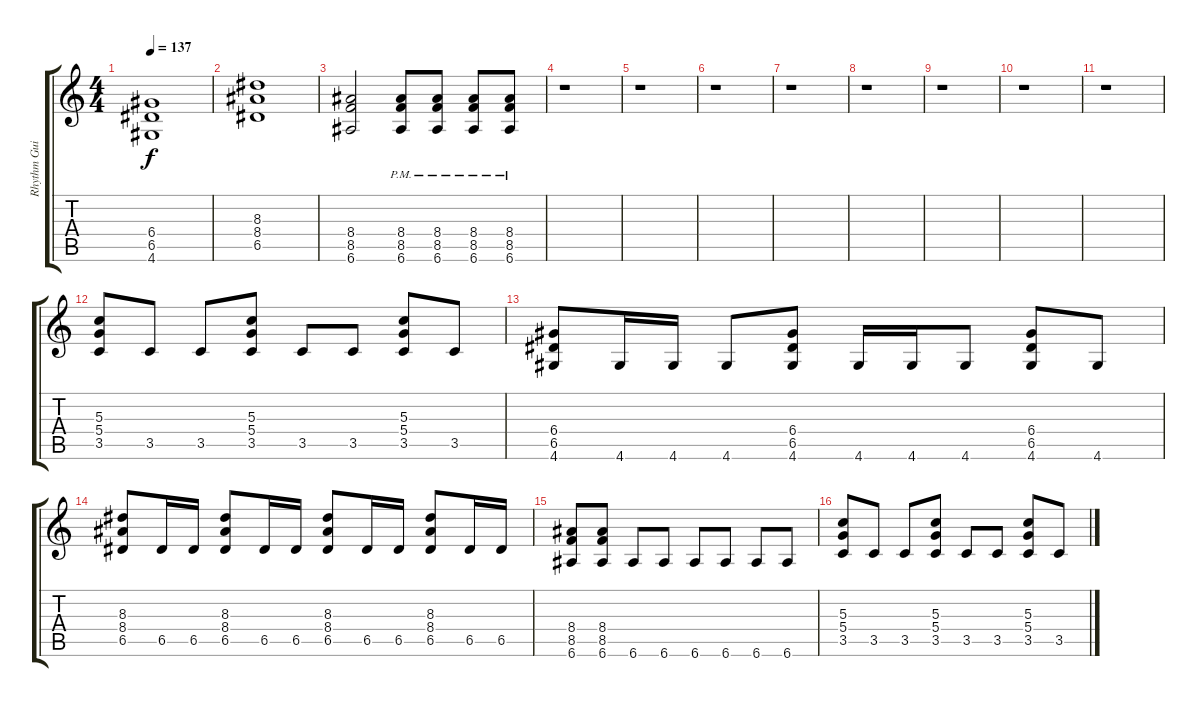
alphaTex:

\track ("Rhythm Guitar" "Rhythm Gui") {instrument distortionguitar}
\staff {score tabs}
\tuning (E4 B3 G3 D3 A2 E2) {hide}
\ts (4 4)
\tempo 137
\clef g2
\ks c
(6.4 6.5 4.6).1{dy f} |
(8.3 8.4 6.5).1 |
(8.4 8.5 6.6).2 (8.4{pm} 8.5{pm} 6.6{pm}).8 (8.4{pm} 8.5{pm} 6.6{pm}).8 (8.4{pm} 8.5{pm} 6.6{pm}).8 (8.4{pm} 8.5{pm} 6.6{pm}).8 |
r.1 |
r.1 |
r.1 |
r.1 |
r.1 |
r.1 |
r.1 |
r.1 |
(5.3 5.4 3.5).8 3.5.8 3.5.8 (5.3 5.4 3.5).8 3.5.8 3.5.8 (5.3 5.4 3.5).8 3.5.8 |
(6.4 6.5 4.6).8 4.6.16 4.6.16 4.6.8 (6.4 6.5 4.6).8 4.6.16 4.6.16 4.6.8 (6.4 6.5 4.6).8 4.6.8 |
(8.3 8.4 6.5).8 6.5.16 6.5.16 (8.3 8.4 6.5).8 6.5.16 6.5.16 (8.3 8.4 6.5).8 6.5.16 6.5.16 (8.3 8.4 6.5).8 6.5.16 6.5.16 |
(8.4 8.5 6.6).8 (8.4 8.5 6.6).8 6.6.8 6.6.8 6.6.8 6.6.8 6.6.8 6.6.8 |
(5.3 5.4 3.5).8 3.5.8 3.5.8 (5.3 5.4 3.5).8 3.5.8 3.5.8 (5.3 5.4 3.5).8 3.5.8
